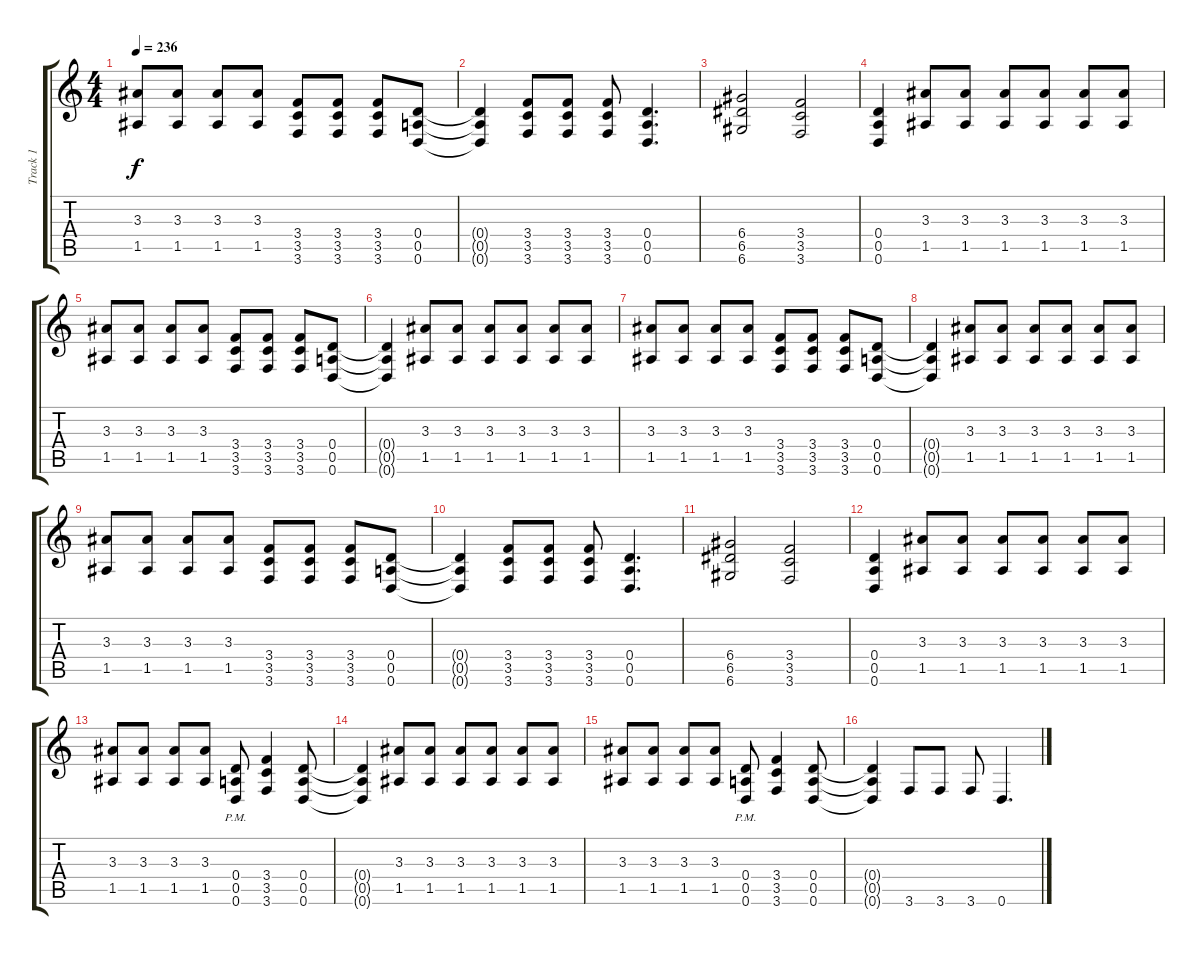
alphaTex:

\track ("Track 1" "Track 1") {instrument distortionguitar}
\staff {score tabs}
\tuning (E4 B3 G3 D3 A2 D2) {hide}
\ts (4 4)
\tempo 236
\clef g2
\ks c
(3.3 1.5).8{dy f} (3.3 1.5).8 (3.3 1.5).8 (3.3 1.5).8 (3.4 3.5 3.6).8 (3.4 3.5 3.6).8 (3.4 3.5 3.6).8 (0.4 0.5 0.6).8 |
(0.4{t} 0.5{t} 0.6{t}).4 (3.4 3.5 3.6).8 (3.4 3.5 3.6).8 (3.4 3.5 3.6).8 (0.4 0.5 0.6).4{d} |
(6.4 6.5 6.6).2 (3.4 3.5 3.6).2 |
(0.4 0.5 0.6).4 (3.3 1.5).8 (3.3 1.5).8 (3.3 1.5).8 (3.3 1.5).8 (3.3 1.5).8 (3.3 1.5).8 |
(3.3 1.5).8 (3.3 1.5).8 (3.3 1.5).8 (3.3 1.5).8 (3.4 3.5 3.6).8 (3.4 3.5 3.6).8 (3.4 3.5 3.6).8 (0.4 0.5 0.6).8 |
(0.4{t} 0.5{t} 0.6{t}).4 (3.3 1.5).8 (3.3 1.5).8 (3.3 1.5).8 (3.3 1.5).8 (3.3 1.5).8 (3.3 1.5).8 |
(3.3 1.5).8 (3.3 1.5).8 (3.3 1.5).8 (3.3 1.5).8 (3.4 3.5 3.6).8 (3.4 3.5 3.6).8 (3.4 3.5 3.6).8 (0.4 0.5 0.6).8 |
(0.4{t} 0.5{t} 0.6{t}).4 (3.3 1.5).8 (3.3 1.5).8 (3.3 1.5).8 (3.3 1.5).8 (3.3 1.5).8 (3.3 1.5).8 |
(3.3 1.5).8 (3.3 1.5).8 (3.3 1.5).8 (3.3 1.5).8 (3.4 3.5 3.6).8 (3.4 3.5 3.6).8 (3.4 3.5 3.6).8 (0.4 0.5 0.6).8 |
(0.4{t} 0.5{t} 0.6{t}).4 (3.4 3.5 3.6).8 (3.4 3.5 3.6).8 (3.4 3.5 3.6).8 (0.4 0.5 0.6).4{d} |
(6.4 6.5 6.6).2 (3.4 3.5 3.6).2 |
(0.4 0.5 0.6).4 (3.3 1.5).8 (3.3 1.5).8 (3.3 1.5).8 (3.3 1.5).8 (3.3 1.5).8 (3.3 1.5).8 |
(3.3 1.5).8 (3.3 1.5).8 (3.3 1.5).8 (3.3 1.5).8 (0.4{pm} 0.5{pm} 0.6{pm}).8 (3.4 3.5 3.6).4 (0.4 0.5 0.6).8 |
(0.4{t} 0.5{t} 0.6{t}).4 (3.3 1.5).8 (3.3 1.5).8 (3.3 1.5).8 (3.3 1.5).8 (3.3 1.5).8 (3.3 1.5).8 |
(3.3 1.5).8 (3.3 1.5).8 (3.3 1.5).8 (3.3 1.5).8 (0.4{pm} 0.5{pm} 0.6{pm}).8 (3.4 3.5 3.6).4 (0.4 0.5 0.6).8 |
(0.4{t} 0.5{t} 0.6{t}).4 3.6.8 3.6.8 3.6.8 0.6.4{d}
